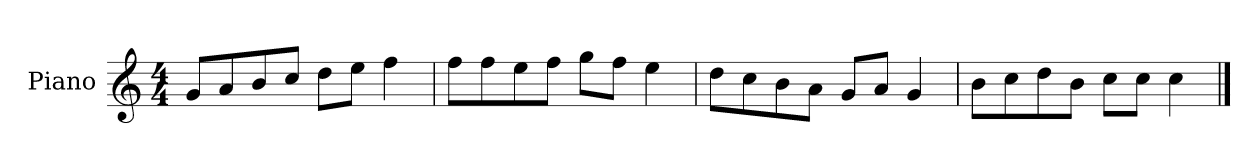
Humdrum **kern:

**kern
*part1
*staff1
*I"Piano
*I'P-no
*clefG2
*k[]
*M4/4
*MM90
=1
8g/L
8a/
8b/
8cc/J
8dd\L
8ee\J
4ff\
=2
8ff\L
8ff\
8ee\
8ff\J
8gg\L
8ff\J
4ee\
=3
8dd\L
8cc\
8b\
8a\J
8g/L
8a/J
4g/
=4
8b\L
8cc\
8dd\
8b\J
8cc\L
8cc\J
4cc\
==
*-
